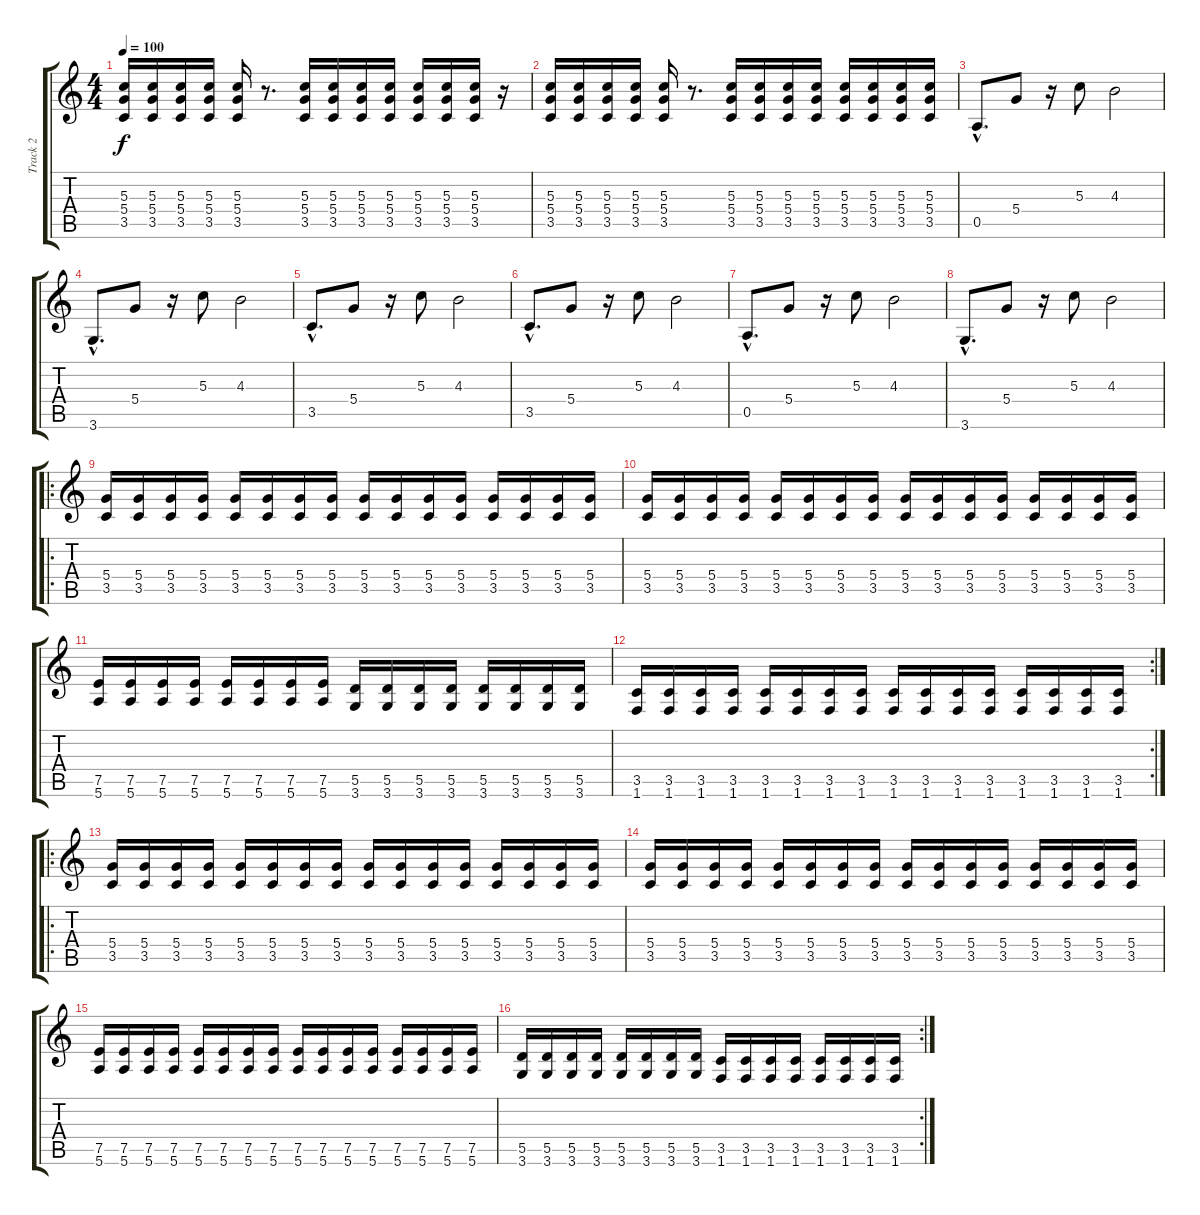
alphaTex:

\track ("Track 2" "Track 2") {instrument overdrivenguitar}
\staff {score tabs}
\tuning (E4 B3 G3 D3 A2 E2) {hide}
\ts (4 4)
\tempo 100
\clef g2
\ks c
(5.3 5.4 3.5).16{dy f instrument overdrivenguitar} (5.3 5.4 3.5).16 (5.3 5.4 3.5).16 (5.3 5.4 3.5).16 (5.3 5.4 3.5).16 r.8{d} (5.3 5.4 3.5).16 (5.3 5.4 3.5).16 (5.3 5.4 3.5).16 (5.3 5.4 3.5).16 (5.3 5.4 3.5).16 (5.3 5.4 3.5).16 (5.3 5.4 3.5).16 r.16 |
(5.3 5.4 3.5).16 (5.3 5.4 3.5).16 (5.3 5.4 3.5).16 (5.3 5.4 3.5).16 (5.3 5.4 3.5).16 r.8{d} (5.3 5.4 3.5).16 (5.3 5.4 3.5).16 (5.3 5.4 3.5).16 (5.3 5.4 3.5).16 (5.3 5.4 3.5).16 (5.3 5.4 3.5).16 (5.3 5.4 3.5).16 (5.3 5.4 3.5).16 |
0.5{hac}.8{d} 5.4.8 r.16 5.3.8 4.3.2 |
3.6{hac}.8{d} 5.4.8 r.16 5.3.8 4.3.2 |
3.5{hac}.8{d} 5.4.8 r.16 5.3.8 4.3.2 |
3.5{hac}.8{d} 5.4.8 r.16 5.3.8 4.3.2 |
0.5{hac}.8{d} 5.4.8 r.16 5.3.8 4.3.2 |
3.6{hac}.8{d} 5.4.8 r.16 5.3.8 4.3.2 |
\ro
(5.4 3.5).16 (5.4 3.5).16 (5.4 3.5).16 (5.4 3.5).16 (5.4 3.5).16 (5.4 3.5).16 (5.4 3.5).16 (5.4 3.5).16 (5.4 3.5).16 (5.4 3.5).16 (5.4 3.5).16 (5.4 3.5).16 (5.4 3.5).16 (5.4 3.5).16 (5.4 3.5).16 (5.4 3.5).16 |
(5.4 3.5).16 (5.4 3.5).16 (5.4 3.5).16 (5.4 3.5).16 (5.4 3.5).16 (5.4 3.5).16 (5.4 3.5).16 (5.4 3.5).16 (5.4 3.5).16 (5.4 3.5).16 (5.4 3.5).16 (5.4 3.5).16 (5.4 3.5).16 (5.4 3.5).16 (5.4 3.5).16 (5.4 3.5).16 |
(7.5 5.6).16 (7.5 5.6).16 (7.5 5.6).16 (7.5 5.6).16 (7.5 5.6).16 (7.5 5.6).16 (7.5 5.6).16 (7.5 5.6).16 (5.5 3.6).16 (5.5 3.6).16 (5.5 3.6).16 (5.5 3.6).16 (5.5 3.6).16 (5.5 3.6).16 (5.5 3.6).16 (5.5 3.6).16 |
\rc 2
(3.5 1.6).16 (3.5 1.6).16 (3.5 1.6).16 (3.5 1.6).16 (3.5 1.6).16 (3.5 1.6).16 (3.5 1.6).16 (3.5 1.6).16 (3.5 1.6).16 (3.5 1.6).16 (3.5 1.6).16 (3.5 1.6).16 (3.5 1.6).16 (3.5 1.6).16 (3.5 1.6).16 (3.5 1.6).16 |
\ro
(5.4 3.5).16 (5.4 3.5).16 (5.4 3.5).16 (5.4 3.5).16 (5.4 3.5).16 (5.4 3.5).16 (5.4 3.5).16 (5.4 3.5).16 (5.4 3.5).16 (5.4 3.5).16 (5.4 3.5).16 (5.4 3.5).16 (5.4 3.5).16 (5.4 3.5).16 (5.4 3.5).16 (5.4 3.5).16 |
(5.4 3.5).16 (5.4 3.5).16 (5.4 3.5).16 (5.4 3.5).16 (5.4 3.5).16 (5.4 3.5).16 (5.4 3.5).16 (5.4 3.5).16 (5.4 3.5).16 (5.4 3.5).16 (5.4 3.5).16 (5.4 3.5).16 (5.4 3.5).16 (5.4 3.5).16 (5.4 3.5).16 (5.4 3.5).16 |
(7.5 5.6).16 (7.5 5.6).16 (7.5 5.6).16 (7.5 5.6).16 (7.5 5.6).16 (7.5 5.6).16 (7.5 5.6).16 (7.5 5.6).16 (7.5 5.6).16 (7.5 5.6).16 (7.5 5.6).16 (7.5 5.6).16 (7.5 5.6).16 (7.5 5.6).16 (7.5 5.6).16 (7.5 5.6).16 |
\rc 2
(5.5 3.6).16 (5.5 3.6).16 (5.5 3.6).16 (5.5 3.6).16 (5.5 3.6).16 (5.5 3.6).16 (5.5 3.6).16 (5.5 3.6).16 (3.5 1.6).16 (3.5 1.6).16 (3.5 1.6).16 (3.5 1.6).16 (3.5 1.6).16 (3.5 1.6).16 (3.5 1.6).16 (3.5 1.6).16
